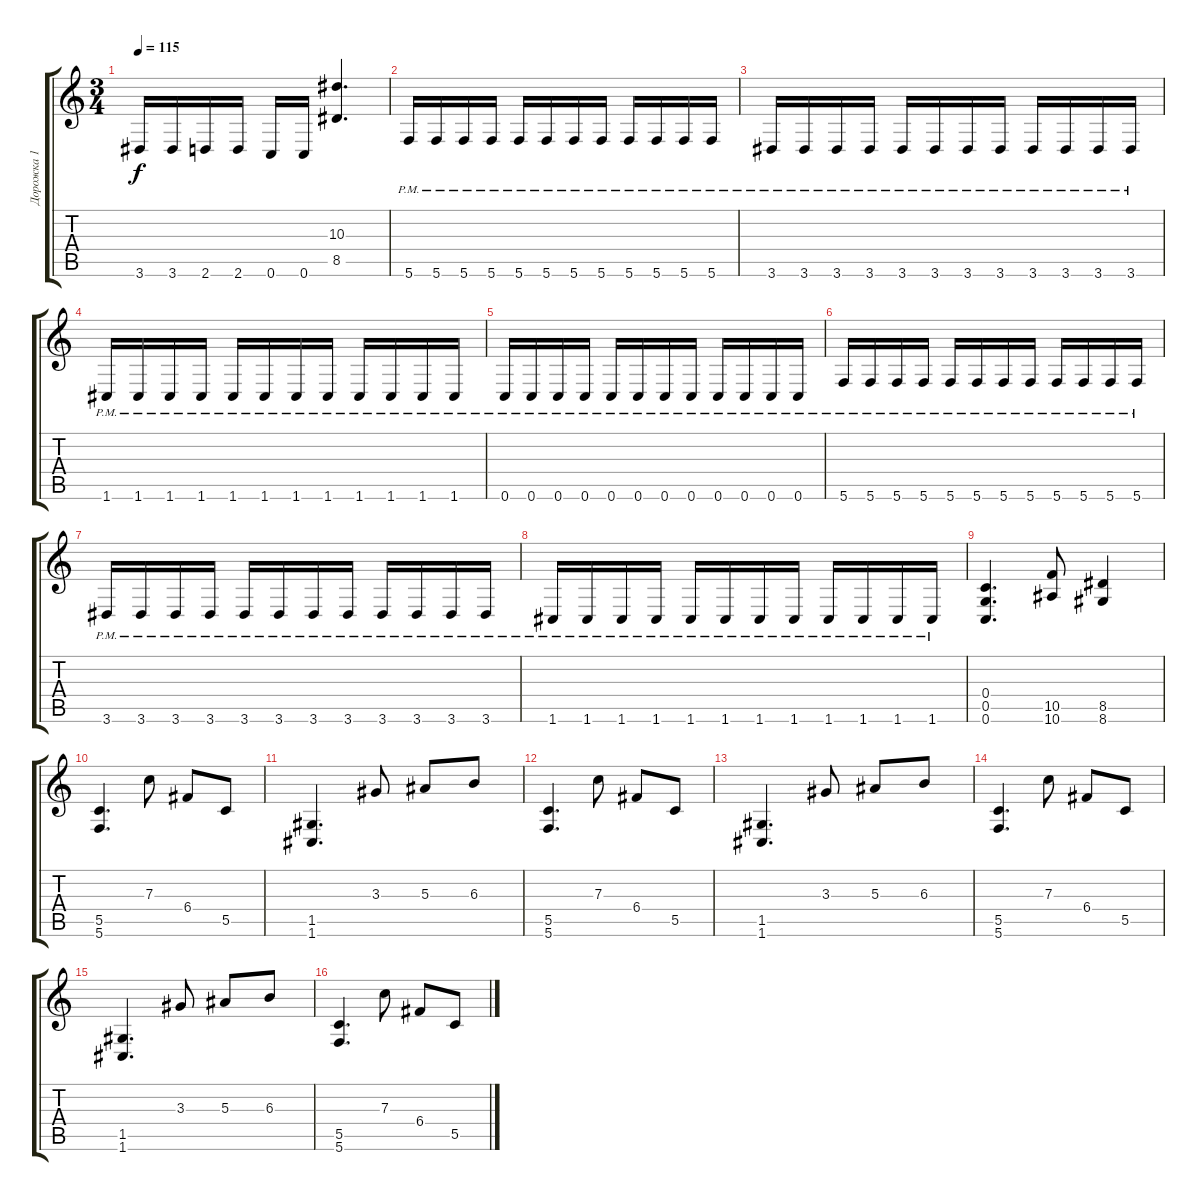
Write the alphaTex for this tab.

\track ("Дорожка 1" "Дорожка 1") {instrument distortionguitar}
\staff {score tabs}
\tuning (D4 A3 F3 C3 G2 C2) {hide}
\ts (3 4)
\tempo 115
\clef g2
\ks c
3.6.16{dy f} 3.6.16 2.6.16 2.6.16 0.6.16 0.6.16 (10.3 8.5).4{d} |
5.6{pm}.16 5.6{pm}.16 5.6{pm}.16 5.6{pm}.16 5.6{pm}.16 5.6{pm}.16 5.6{pm}.16 5.6{pm}.16 5.6{pm}.16 5.6{pm}.16 5.6{pm}.16 5.6{pm}.16 |
3.6{pm}.16 3.6{pm}.16 3.6{pm}.16 3.6{pm}.16 3.6{pm}.16 3.6{pm}.16 3.6{pm}.16 3.6{pm}.16 3.6{pm}.16 3.6{pm}.16 3.6{pm}.16 3.6{pm}.16 |
1.6{pm}.16 1.6{pm}.16 1.6{pm}.16 1.6{pm}.16 1.6{pm}.16 1.6{pm}.16 1.6{pm}.16 1.6{pm}.16 1.6{pm}.16 1.6{pm}.16 1.6{pm}.16 1.6{pm}.16 |
0.6{pm}.16 0.6{pm}.16 0.6{pm}.16 0.6{pm}.16 0.6{pm}.16 0.6{pm}.16 0.6{pm}.16 0.6{pm}.16 0.6{pm}.16 0.6{pm}.16 0.6{pm}.16 0.6{pm}.16 |
5.6{pm}.16 5.6{pm}.16 5.6{pm}.16 5.6{pm}.16 5.6{pm}.16 5.6{pm}.16 5.6{pm}.16 5.6{pm}.16 5.6{pm}.16 5.6{pm}.16 5.6{pm}.16 5.6{pm}.16 |
3.6{pm}.16 3.6{pm}.16 3.6{pm}.16 3.6{pm}.16 3.6{pm}.16 3.6{pm}.16 3.6{pm}.16 3.6{pm}.16 3.6{pm}.16 3.6{pm}.16 3.6{pm}.16 3.6{pm}.16 |
1.6{pm}.16 1.6{pm}.16 1.6{pm}.16 1.6{pm}.16 1.6{pm}.16 1.6{pm}.16 1.6{pm}.16 1.6{pm}.16 1.6{pm}.16 1.6{pm}.16 1.6{pm}.16 1.6{pm}.16 |
(0.4 0.5 0.6).4{d} (10.5 10.6).8 (8.5 8.6).4 |
(5.5 5.6).4{d} 7.3.8 6.4.8 5.5.8 |
(1.5 1.6).4{d} 3.3.8 5.3.8 6.3.8 |
(5.5 5.6).4{d} 7.3.8 6.4.8 5.5.8 |
(1.5 1.6).4{d} 3.3.8 5.3.8 6.3.8 |
(5.5 5.6).4{d} 7.3.8 6.4.8 5.5.8 |
(1.5 1.6).4{d} 3.3.8 5.3.8 6.3.8 |
(5.5 5.6).4{d} 7.3.8 6.4.8 5.5.8
